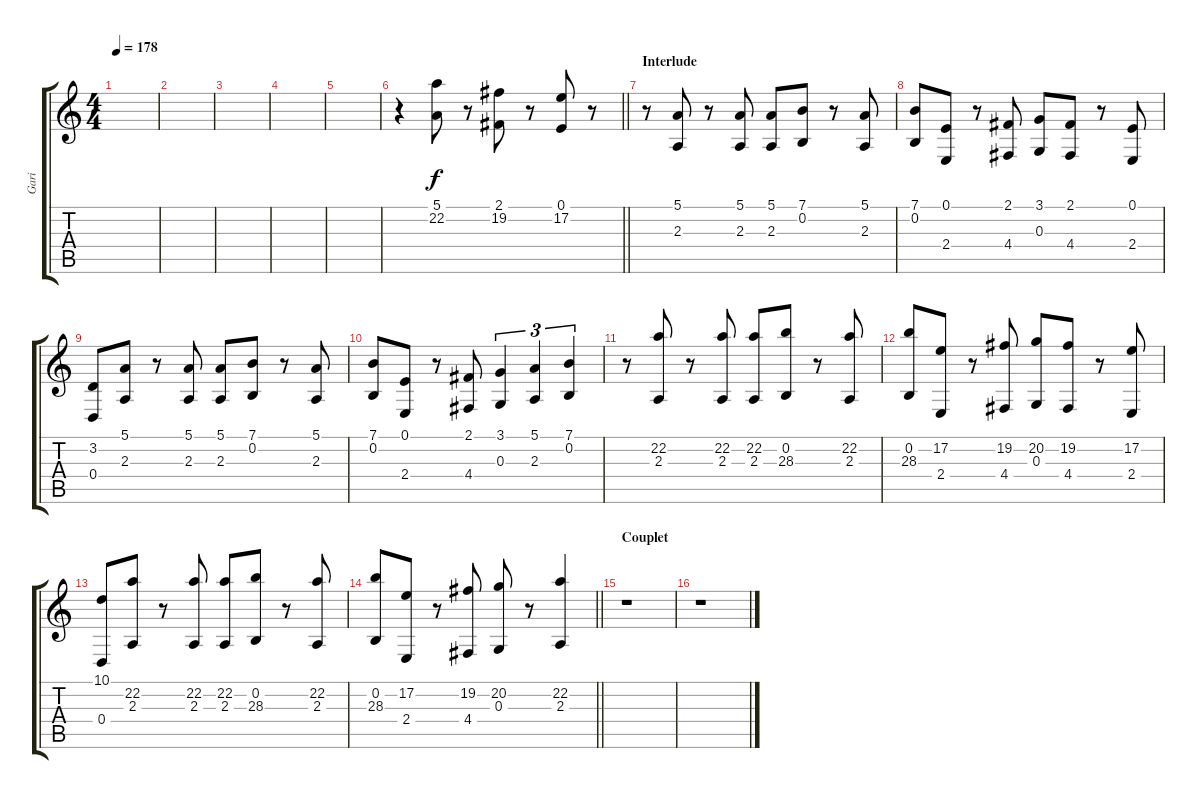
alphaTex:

\track ("Gari" "Gari") {instrument trombone}
\staff {score tabs}
\tuning (E4 B3 G3 D3 A2 E2) {hide}
\ts (4 4)
\tempo 178
\clef g2
\ks c
|
|
|
|
|
\barLineRight lightlight
r.4 (5.1 22.2).8 r.8 (2.1 19.2).8 r.8 (0.1 17.2).8 r.8 |
\section ("" "Interlude")
r.8 (5.1 2.3).8 r.8 (5.1 2.3).8 (5.1 2.3).8 (7.1 0.2).8 r.8 (5.1 2.3).8 |
(7.1 0.2).8 (0.1 2.4).8 r.8 (2.1 4.4).8 (3.1 0.3).8 (2.1 4.4).8 r.8 (0.1 2.4).8 |
(3.2 0.4).8 (5.1 2.3).8 r.8 (5.1 2.3).8 (5.1 2.3).8 (7.1 0.2).8 r.8 (5.1 2.3).8 |
(7.1 0.2).8 (0.1 2.4).8 r.8 (2.1 4.4).8 (3.1 0.3).4{tu (3 2)} (5.1 2.3).4{tu (3 2)} (7.1 0.2).4{tu (3 2)} |
r.8 (22.2 2.3).8 r.8 (22.2 2.3).8 (22.2 2.3).8 (0.2 28.3).8 r.8 (22.2 2.3).8 |
(0.2 28.3).8 (17.2 2.4).8 r.8 (19.2 4.4).8 (20.2 0.3).8 (19.2 4.4).8 r.8 (17.2 2.4).8 |
(10.1 0.4).8 (22.2 2.3).8 r.8 (22.2 2.3).8 (22.2 2.3).8 (0.2 28.3).8 r.8 (22.2 2.3).8 |
\barLineRight lightlight
(0.2 28.3).8 (17.2 2.4).8 r.8 (19.2 4.4).8 (20.2 0.3).8 r.8 (22.2 2.3).4 |
\section ("" "Couplet")
r.1 |
r.1
